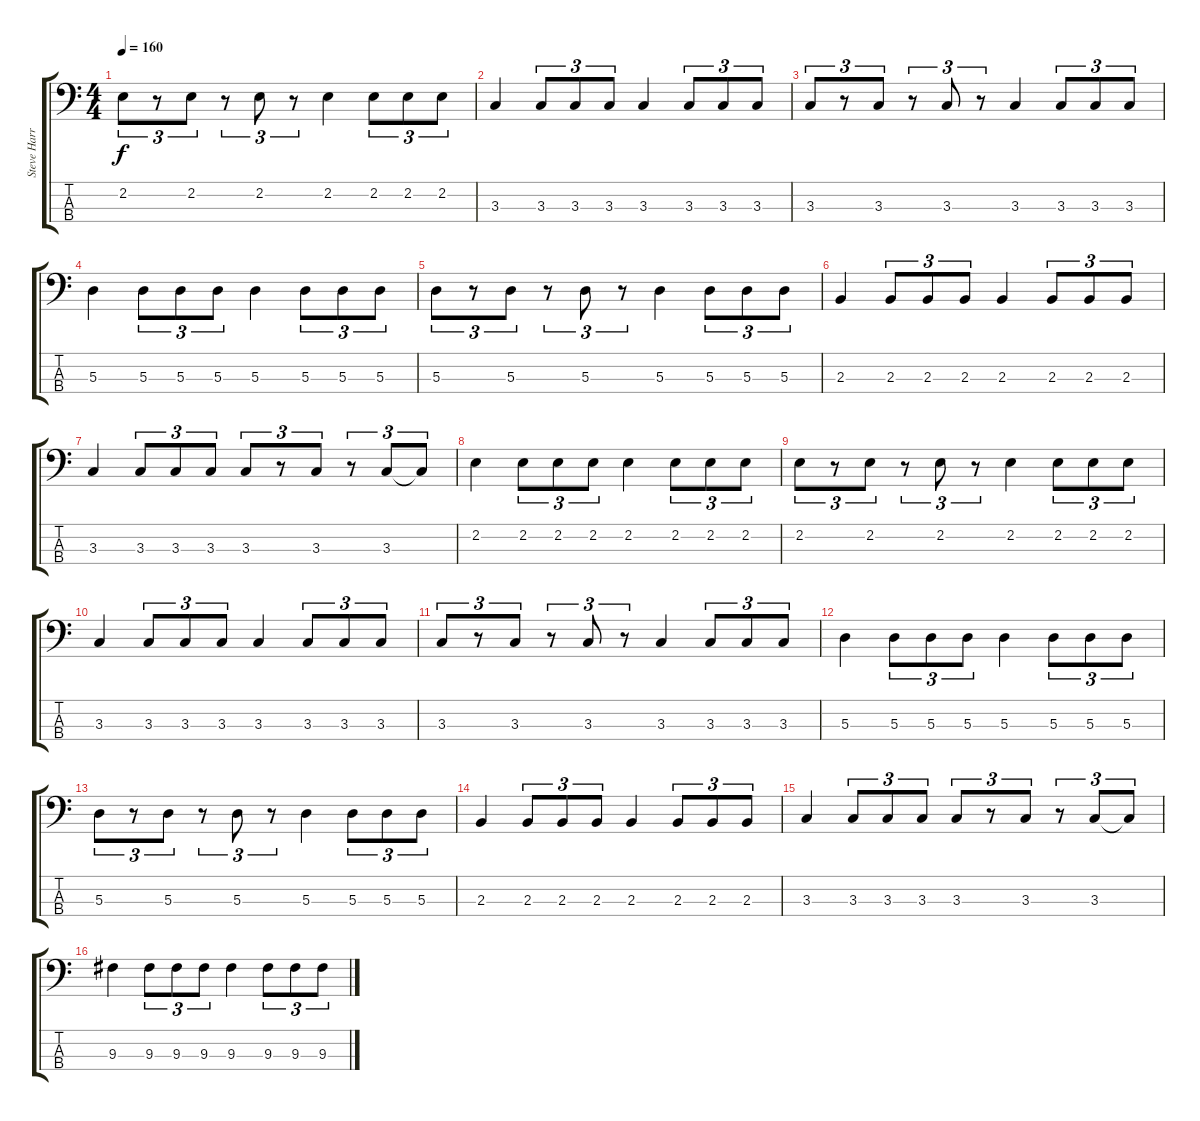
\track ("Steve Harris" "Steve Harr") {instrument electricbasspick}
\staff {score tabs}
\tuning (G2 D2 A1 E1) {hide}
\ts (4 4)
\tempo 160
\clef f4
\ks c
2.2.8{tu (3 2) dy f} r.8{tu (3 2)} 2.2.8{tu (3 2)} r.8{tu (3 2)} 2.2.8{tu (3 2)} r.8{tu (3 2)} 2.2.4 2.2.8{tu (3 2)} 2.2.8{tu (3 2)} 2.2.8{tu (3 2)} |
3.3.4 3.3.8{tu (3 2)} 3.3.8{tu (3 2)} 3.3.8{tu (3 2)} 3.3.4 3.3.8{tu (3 2)} 3.3.8{tu (3 2)} 3.3.8{tu (3 2)} |
3.3.8{tu (3 2)} r.8{tu (3 2)} 3.3.8{tu (3 2)} r.8{tu (3 2)} 3.3.8{tu (3 2)} r.8{tu (3 2)} 3.3.4 3.3.8{tu (3 2)} 3.3.8{tu (3 2)} 3.3.8{tu (3 2)} |
5.3.4 5.3.8{tu (3 2)} 5.3.8{tu (3 2)} 5.3.8{tu (3 2)} 5.3.4 5.3.8{tu (3 2)} 5.3.8{tu (3 2)} 5.3.8{tu (3 2)} |
5.3.8{tu (3 2)} r.8{tu (3 2)} 5.3.8{tu (3 2)} r.8{tu (3 2)} 5.3.8{tu (3 2)} r.8{tu (3 2)} 5.3.4 5.3.8{tu (3 2)} 5.3.8{tu (3 2)} 5.3.8{tu (3 2)} |
2.3.4 2.3.8{tu (3 2)} 2.3.8{tu (3 2)} 2.3.8{tu (3 2)} 2.3.4 2.3.8{tu (3 2)} 2.3.8{tu (3 2)} 2.3.8{tu (3 2)} |
3.3.4 3.3.8{tu (3 2)} 3.3.8{tu (3 2)} 3.3.8{tu (3 2)} 3.3.8{tu (3 2)} r.8{tu (3 2)} 3.3.8{tu (3 2)} r.8{tu (3 2)} 3.3.8{tu (3 2)} 3.3{t}.8{tu (3 2)} |
2.2.4 2.2.8{tu (3 2)} 2.2.8{tu (3 2)} 2.2.8{tu (3 2)} 2.2.4 2.2.8{tu (3 2)} 2.2.8{tu (3 2)} 2.2.8{tu (3 2)} |
2.2.8{tu (3 2)} r.8{tu (3 2)} 2.2.8{tu (3 2)} r.8{tu (3 2)} 2.2.8{tu (3 2)} r.8{tu (3 2)} 2.2.4 2.2.8{tu (3 2)} 2.2.8{tu (3 2)} 2.2.8{tu (3 2)} |
3.3.4 3.3.8{tu (3 2)} 3.3.8{tu (3 2)} 3.3.8{tu (3 2)} 3.3.4 3.3.8{tu (3 2)} 3.3.8{tu (3 2)} 3.3.8{tu (3 2)} |
3.3.8{tu (3 2)} r.8{tu (3 2)} 3.3.8{tu (3 2)} r.8{tu (3 2)} 3.3.8{tu (3 2)} r.8{tu (3 2)} 3.3.4 3.3.8{tu (3 2)} 3.3.8{tu (3 2)} 3.3.8{tu (3 2)} |
5.3.4 5.3.8{tu (3 2)} 5.3.8{tu (3 2)} 5.3.8{tu (3 2)} 5.3.4 5.3.8{tu (3 2)} 5.3.8{tu (3 2)} 5.3.8{tu (3 2)} |
5.3.8{tu (3 2)} r.8{tu (3 2)} 5.3.8{tu (3 2)} r.8{tu (3 2)} 5.3.8{tu (3 2)} r.8{tu (3 2)} 5.3.4 5.3.8{tu (3 2)} 5.3.8{tu (3 2)} 5.3.8{tu (3 2)} |
2.3.4 2.3.8{tu (3 2)} 2.3.8{tu (3 2)} 2.3.8{tu (3 2)} 2.3.4 2.3.8{tu (3 2)} 2.3.8{tu (3 2)} 2.3.8{tu (3 2)} |
3.3.4 3.3.8{tu (3 2)} 3.3.8{tu (3 2)} 3.3.8{tu (3 2)} 3.3.8{tu (3 2)} r.8{tu (3 2)} 3.3.8{tu (3 2)} r.8{tu (3 2)} 3.3.8{tu (3 2)} 3.3{t}.8{tu (3 2)} |
9.3.4 9.3.8{tu (3 2)} 9.3.8{tu (3 2)} 9.3.8{tu (3 2)} 9.3.4 9.3.8{tu (3 2)} 9.3.8{tu (3 2)} 9.3.8{tu (3 2)}
